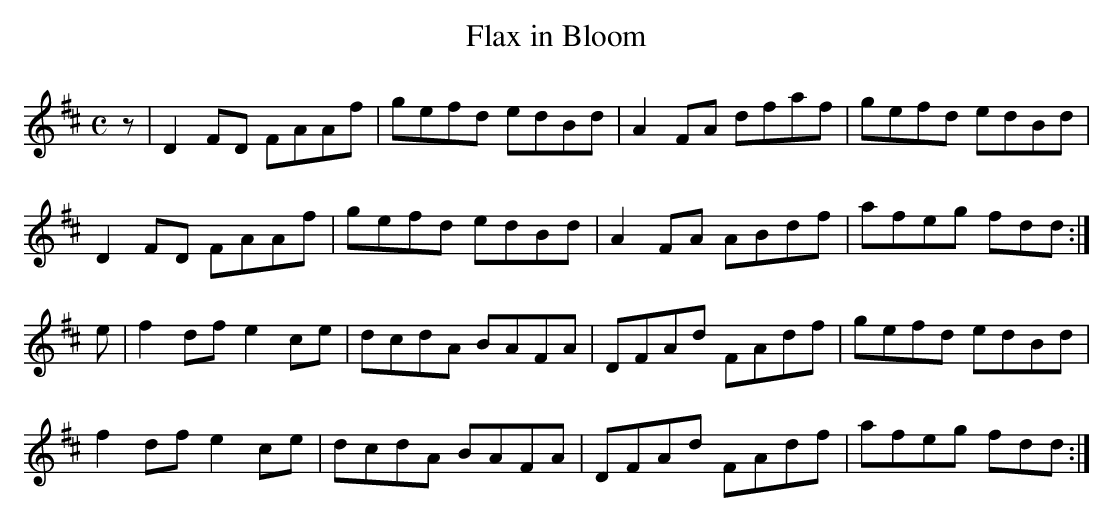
X:1
T:Flax in Bloom
M:C
L:1/8
K:D Major
z|D2FD FAAf|gefd edBd|A2FA dfaf|gefd edBd|!
D2FD FAAf|gefd edBd|A2FA ABdf|afeg fdd:|!
e|f2df e2ce|dcdA BAFA|DFAd FAdf|gefd edBd|!
f2df e2ce|dcdA BAFA|DFAd FAdf|afeg fdd:|!
